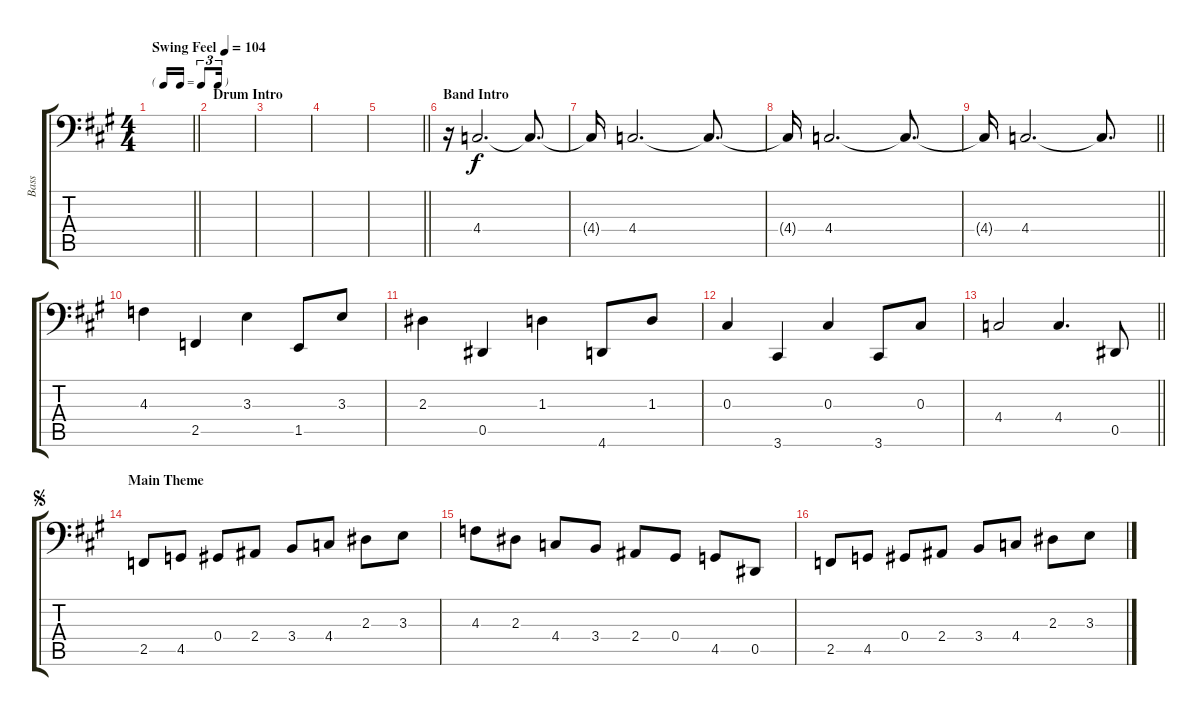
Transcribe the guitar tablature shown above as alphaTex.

\track ("Bass" "Bass") {instrument electricbassfinger}
\staff {score tabs}
\tuning (B2 Gb2 Db2 Ab1 Eb1 Bb0) {hide}
\ts (4 4)
\tf triplet16th
\tempo (104 "Swing Feel")
\clef f4
\barLineRight lightlight
\ks a
|
\section ("" "Drum Intro")
|
|
|
\barLineRight lightlight
|
\section ("" "Band Intro")
r.16 4.4.2{d} 4.4{t}.8{d} |
4.4{t}.16 4.4.2{d} 4.4{t}.8{d} |
4.4{t}.16 4.4.2{d} 4.4{t}.8{d} |
\barLineRight lightlight
4.4{t}.16 4.4.2{d} 4.4{t}.8{d} |
4.3.4 2.5.4 3.3.4 1.5.8 3.3.8 |
2.3.4 0.5.4 1.3.4 4.6.8 1.3.8 |
0.3.4 3.6.4 0.3.4 3.6.8 0.3.8 |
\barLineRight lightlight
4.4.2 4.4.4{d} 0.5.8 |
\section ("" "Main Theme")
\jump segno
2.5.8 4.5.8 0.4.8 2.4.8 3.4.8 4.4.8 2.3.8 3.3.8 |
4.3.8 2.3.8 4.4.8 3.4.8 2.4.8 0.4.8 4.5.8 0.5.8 |
2.5.8 4.5.8 0.4.8 2.4.8 3.4.8 4.4.8 2.3.8 3.3.8
